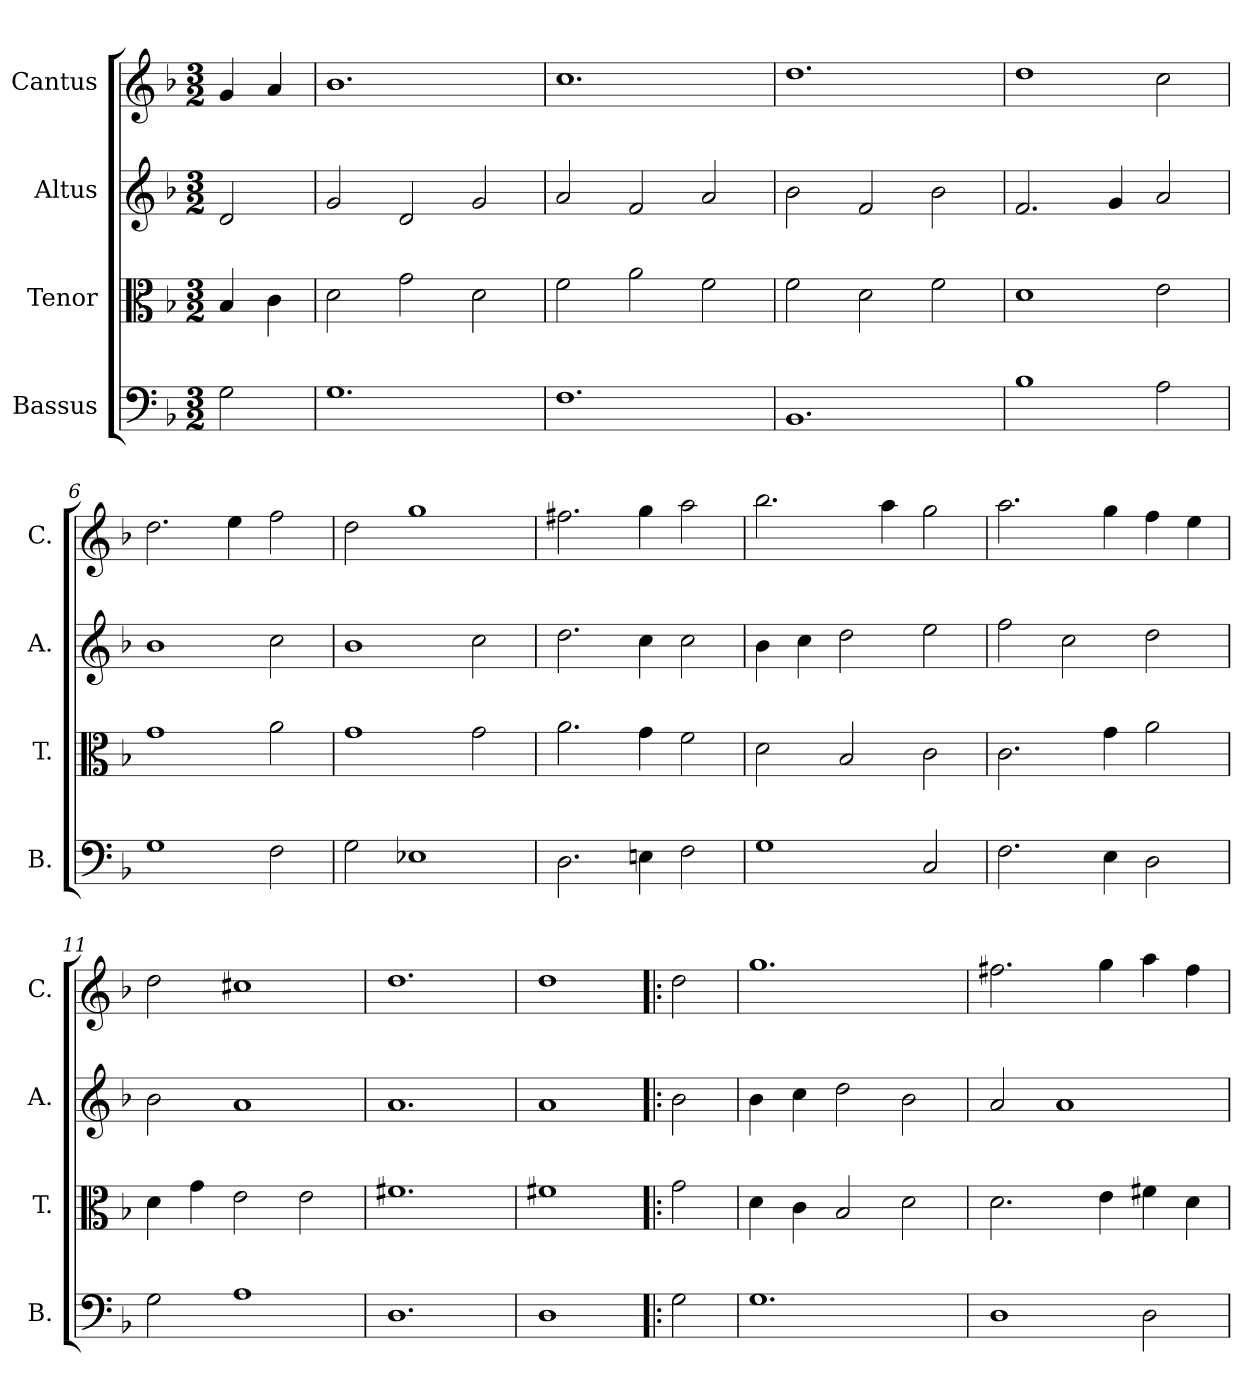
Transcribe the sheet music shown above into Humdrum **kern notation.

**kern	**kern	**kern	**kern
*part4	*part3	*part2	*part1
*staff4	*staff3	*staff2	*staff1
*I"Bassus	*I"Tenor	*I"Altus	*I"Cantus
*I'B.	*I'T.	*I'A.	*I'C.
*clefF4	*clefC3	*clefG2	*clefG2
*k[b-]	*k[b-]	*k[b-]	*k[b-]
*F:	*F:	*F:	*F:
*M3/2	*M3/2	*M3/2	*M3/2
=1	=1	=1	=1
2G\	4B-/	2d/	4g/
.	4c\	.	4a/
=2	=2	=2	=2
1.G	2d\	2g/	1.b-
.	2g\	2d/	.
.	2d\	2g/	.
=3	=3	=3	=3
1.F	2f\	2a/	1.cc
.	2a\	2f/	.
.	2f\	2a/	.
=4	=4	=4	=4
1.BB-	2f\	2b-\	1.dd
.	2d\	2f/	.
.	2f\	2b-\	.
=5	=5	=5	=5
1B-	1d	2.f/	1dd
.	.	4g/	.
2A\	2e\	2a/	2cc\
=6	=6	=6	=6
1G	1g	1b-	2.dd\
.	.	.	4ee\
2F\	2a\	2cc\	2ff\
=7	=7	=7	=7
2G\	1g	1b-	2dd\
1E-X	.	.	1gg
.	2g\	2cc\	.
=8	=8	=8	=8
2.D\	2.a\	2.dd\	2.ff#X\
4En\	4g\	4cc\	4gg\
2F\	2f\	2cc\	2aa\
=9	=9	=9	=9
1G	2d\	4b-\	2.bb-\
.	.	4cc\	.
.	2B-/	2dd\	.
.	.	.	4aa\
2C/	2c\	2ee\	2gg\
=10	=10	=10	=10
2.F\	2.c\	2ff\	2.aa\
.	.	2cc\	.
4E\	4g\	.	4gg\
2D\	2a\	2dd\	4ff\
.	.	.	4ee\
!!LO:LB:g=z
=11	=11	=11	=11
2G\	4d\	2b-\	2dd\
.	4g\	.	.
1A	2e\	1a	1cc#X
.	2e\	.	.
=12	=12	=12	=12
1.D	1.f#X	1.a	1.dd
=13	=13	=13	=13
1D	1f#X	1a	1dd
=14!|:	=14!|:	=14!|:	=14!|:
2G\	2g\	2b-\	2dd\
=15	=15	=15	=15
1.G	4d\	4b-\	1.gg
.	4c\	4cc\	.
.	2B-/	2dd\	.
.	2d\	2b-\	.
=16	=16	=16	=16
1D	2.d\	2a/	2.ff#X\
.	.	1a	.
.	4e\	.	4gg\
2D\	4f#X\	.	4aa\
.	4d\	.	4ff#\
=	=	=	=
*-	*-	*-	*-
